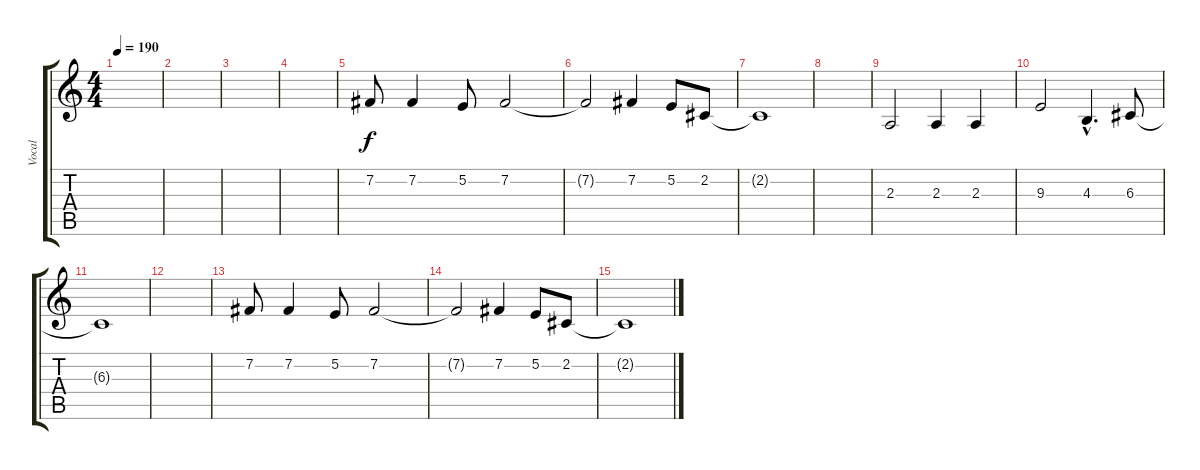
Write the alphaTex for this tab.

\track ("Vocal" "Vocal") {instrument stringensemble1}
\staff {score tabs}
\tuning (E4 B3 G3 D3 A2 E2) {hide}
\ts (4 4)
\tempo 190
\clef g2
\ks c
|
|
|
|
7.2.8 7.2.4 5.2.8 7.2.2 |
7.2{t}.2 7.2.4 5.2.8 2.2.8 |
2.2{t}.1 |
|
2.3.2 2.3.4 2.3.4 |
9.3.2 4.3{hac}.4{d} 6.3.8 |
6.3{t}.1 |
|
7.2.8 7.2.4 5.2.8 7.2.2 |
7.2{t}.2 7.2.4 5.2.8 2.2.8 |
2.2{t}.1
